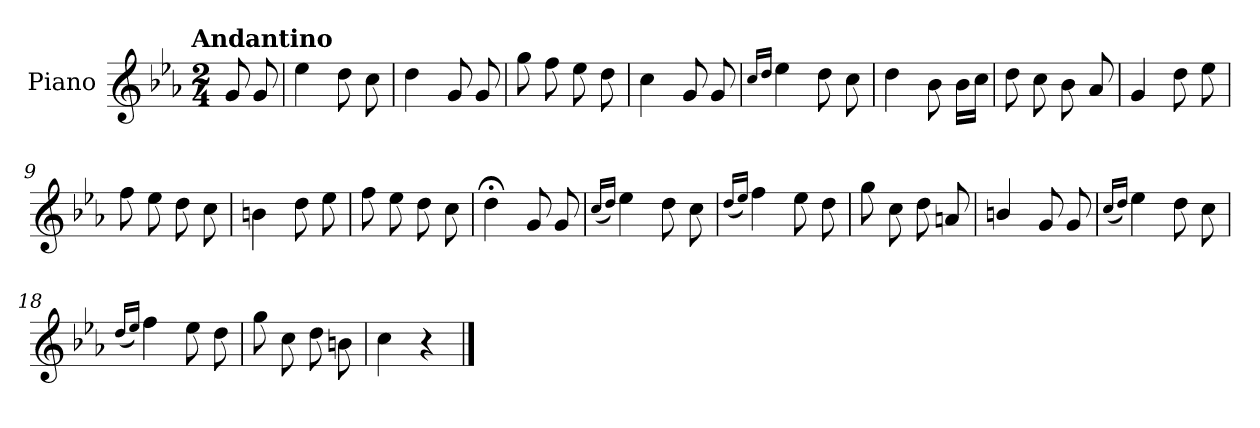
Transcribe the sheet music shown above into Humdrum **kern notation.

**kern
*part1
*staff1
*I"Piano
*I'Pno.
*clefG2
*k[b-e-a-]
!!LO:TX:omd:t=Andantino
*M2/4
*MM92
=
8g/
8g/
=1
4ee-\
8dd\
8cc\
=2
4dd\
8g/
8g/
=3
8gg\
8ff\
8ee-\
8dd\
=4
4cc\
8g/
8g/
!!LO:LB:g=z
=5
16qqcc/LL
16qqdd/JJ
4ee-\
8dd\
8cc\
=6
4dd\
8b-\
16b-\LL
16cc\JJ
=7
8dd\
8cc\
8b-\
8a-/
=8
4g/
8dd\
8ee-\
=9
8ff\
8ee-\
8dd\
8cc\
=10
4bn\
8dd\
8ee-\
!!LO:LB:g=z
=11
8ff\
8ee-\
8dd\
8cc\
=12
4dd;<\
8g/
8g/
=13
(<16qqcc/LL
16qqdd/JJ)
4ee-\
8dd\
8cc\
=14
(<16qqdd/LL
16qqee-/JJ)
4ff\
8ee-\
8dd\
=15
8gg\
8cc\
8dd\
8an/
!!LO:LB:g=z
=16
4bn/
8g/
8g/
=17
(<16qqcc/LL
16qqdd/JJ)
4ee-\
8dd\
8cc\
=18
(<16qqdd/LL
16qqee-/JJ)
4ff\
8ee-\
8dd\
=19
8gg\
8cc\
8dd\
8bn\
=20
4cc\
4r
==
*-
